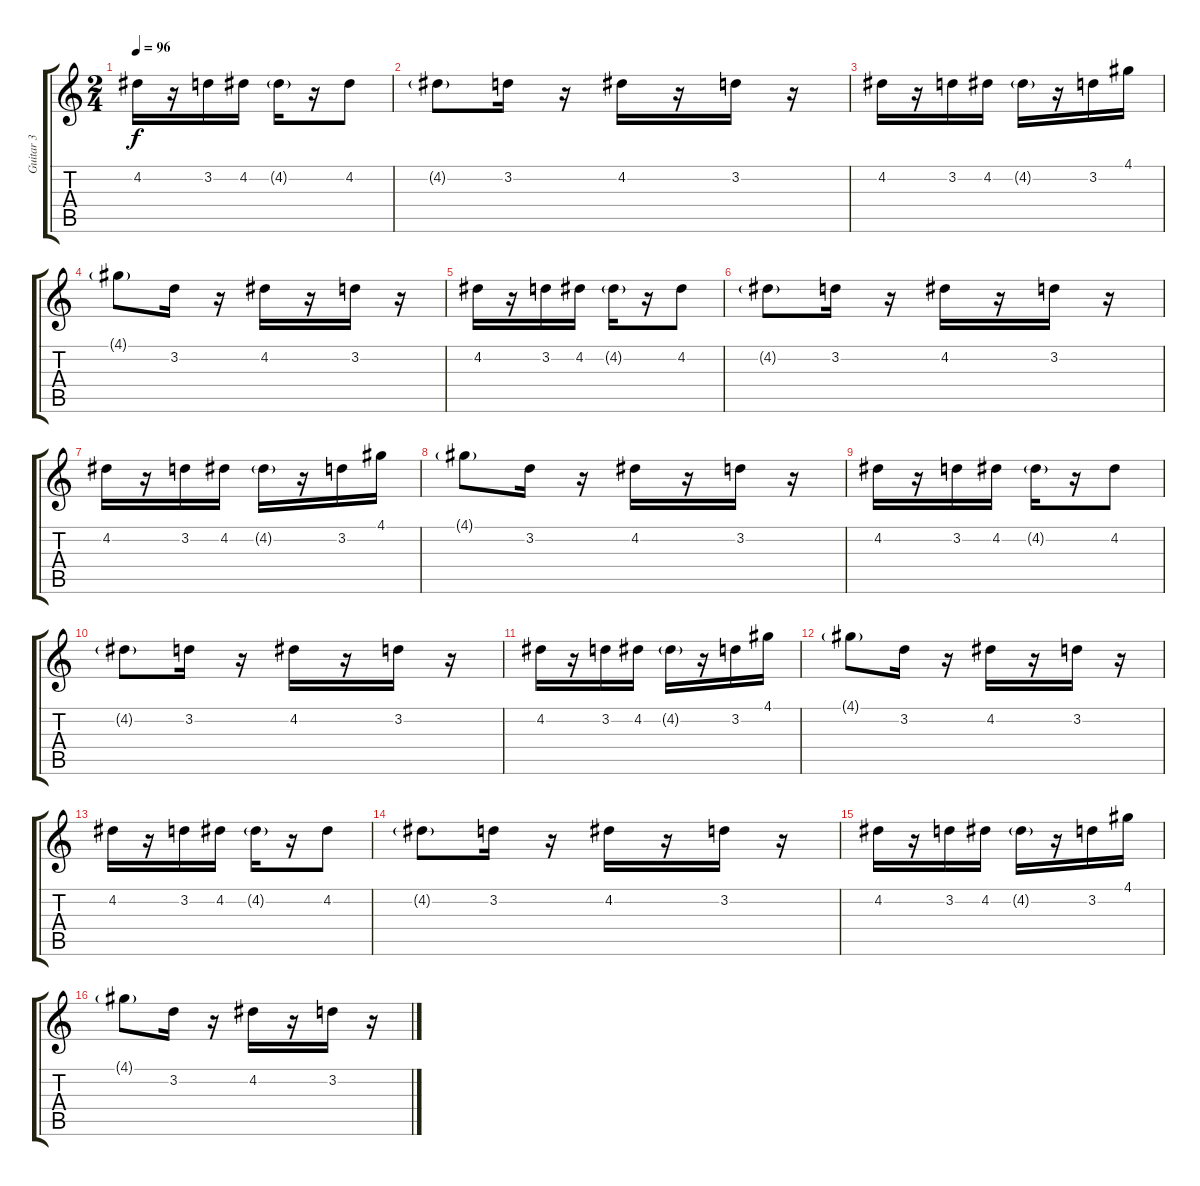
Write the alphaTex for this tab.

\track ("Guitar 3" "Guitar 3") {instrument electricguitarclean}
\staff {score tabs}
\tuning (E4 B3 G3 D3 A2 E2) {hide}
\ts (2 4)
\tempo 96
\clef g2
\ks c
4.2.16{dy f} r.16 3.2.16 4.2.16 4.2{g}.16 r.16 4.2.8 |
4.2{g}.8 3.2.16 r.16 4.2.16 r.16 3.2.16 r.16 |
4.2.16 r.16 3.2.16 4.2.16 4.2{g}.16 r.16 3.2.16 4.1.16 |
4.1{g}.8 3.2.16 r.16 4.2.16 r.16 3.2.16 r.16 |
4.2.16 r.16 3.2.16 4.2.16 4.2{g}.16 r.16 4.2.8 |
4.2{g}.8 3.2.16 r.16 4.2.16 r.16 3.2.16 r.16 |
4.2.16 r.16 3.2.16 4.2.16 4.2{g}.16 r.16 3.2.16 4.1.16 |
4.1{g}.8 3.2.16 r.16 4.2.16 r.16 3.2.16 r.16 |
4.2.16 r.16 3.2.16 4.2.16 4.2{g}.16 r.16 4.2.8 |
4.2{g}.8 3.2.16 r.16 4.2.16 r.16 3.2.16 r.16 |
4.2.16 r.16 3.2.16 4.2.16 4.2{g}.16 r.16 3.2.16 4.1.16 |
4.1{g}.8 3.2.16 r.16 4.2.16 r.16 3.2.16 r.16 |
4.2.16 r.16 3.2.16 4.2.16 4.2{g}.16 r.16 4.2.8 |
4.2{g}.8 3.2.16 r.16 4.2.16 r.16 3.2.16 r.16 |
4.2.16 r.16 3.2.16 4.2.16 4.2{g}.16 r.16 3.2.16 4.1.16 |
4.1{g}.8 3.2.16 r.16 4.2.16 r.16 3.2.16 r.16
